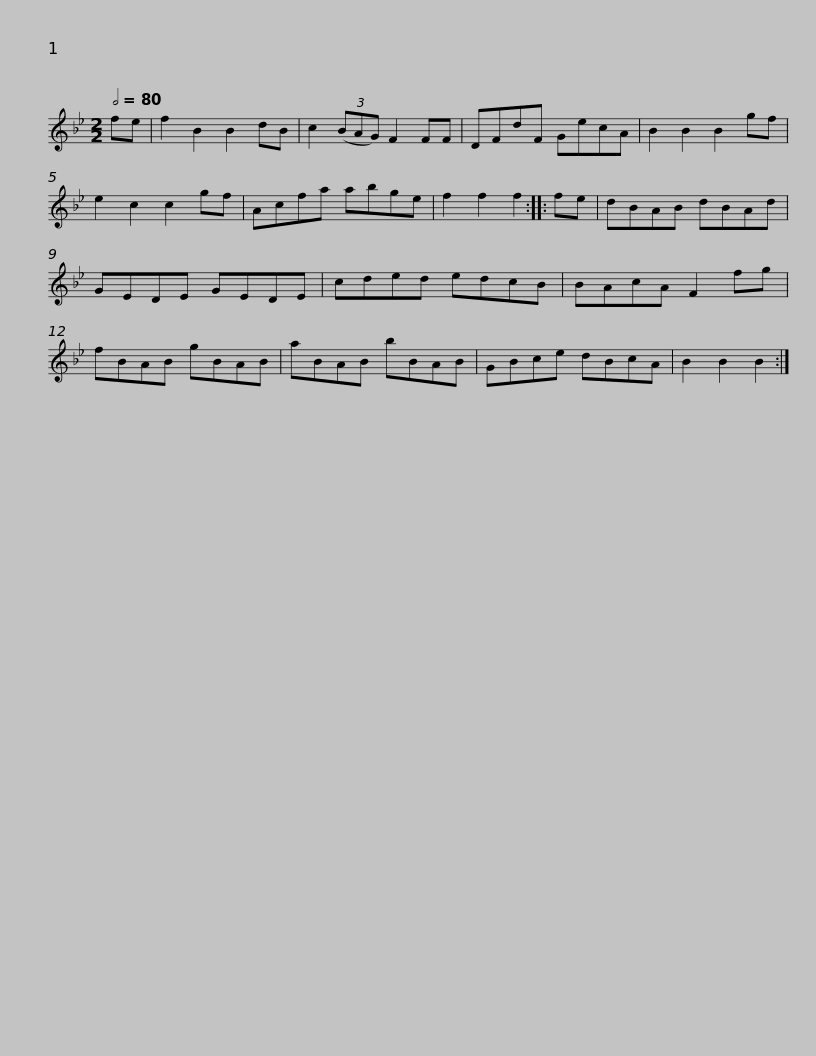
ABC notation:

X:1
L:1/8
Q:1/2=80
M:2/2
I:linebreak $
K:Bb
V:1 treble
V:1
 fe | f2 B2 B2 dB | c2 (3(BAG) F2 FF | DFdF GecA | B2 B2 B2 gf |$ %5
 e2 c2 c2 gf | Acfa abge | f2 f2 f2 ::$ fe | dBAB dBAd | %10
 GEDE GEDE | cded edcB | BAcA F2 fg |$ fBAB gBAB | aBAB bBAB | %15
 GBce dBcA | B2 B2 B2 :| %17
